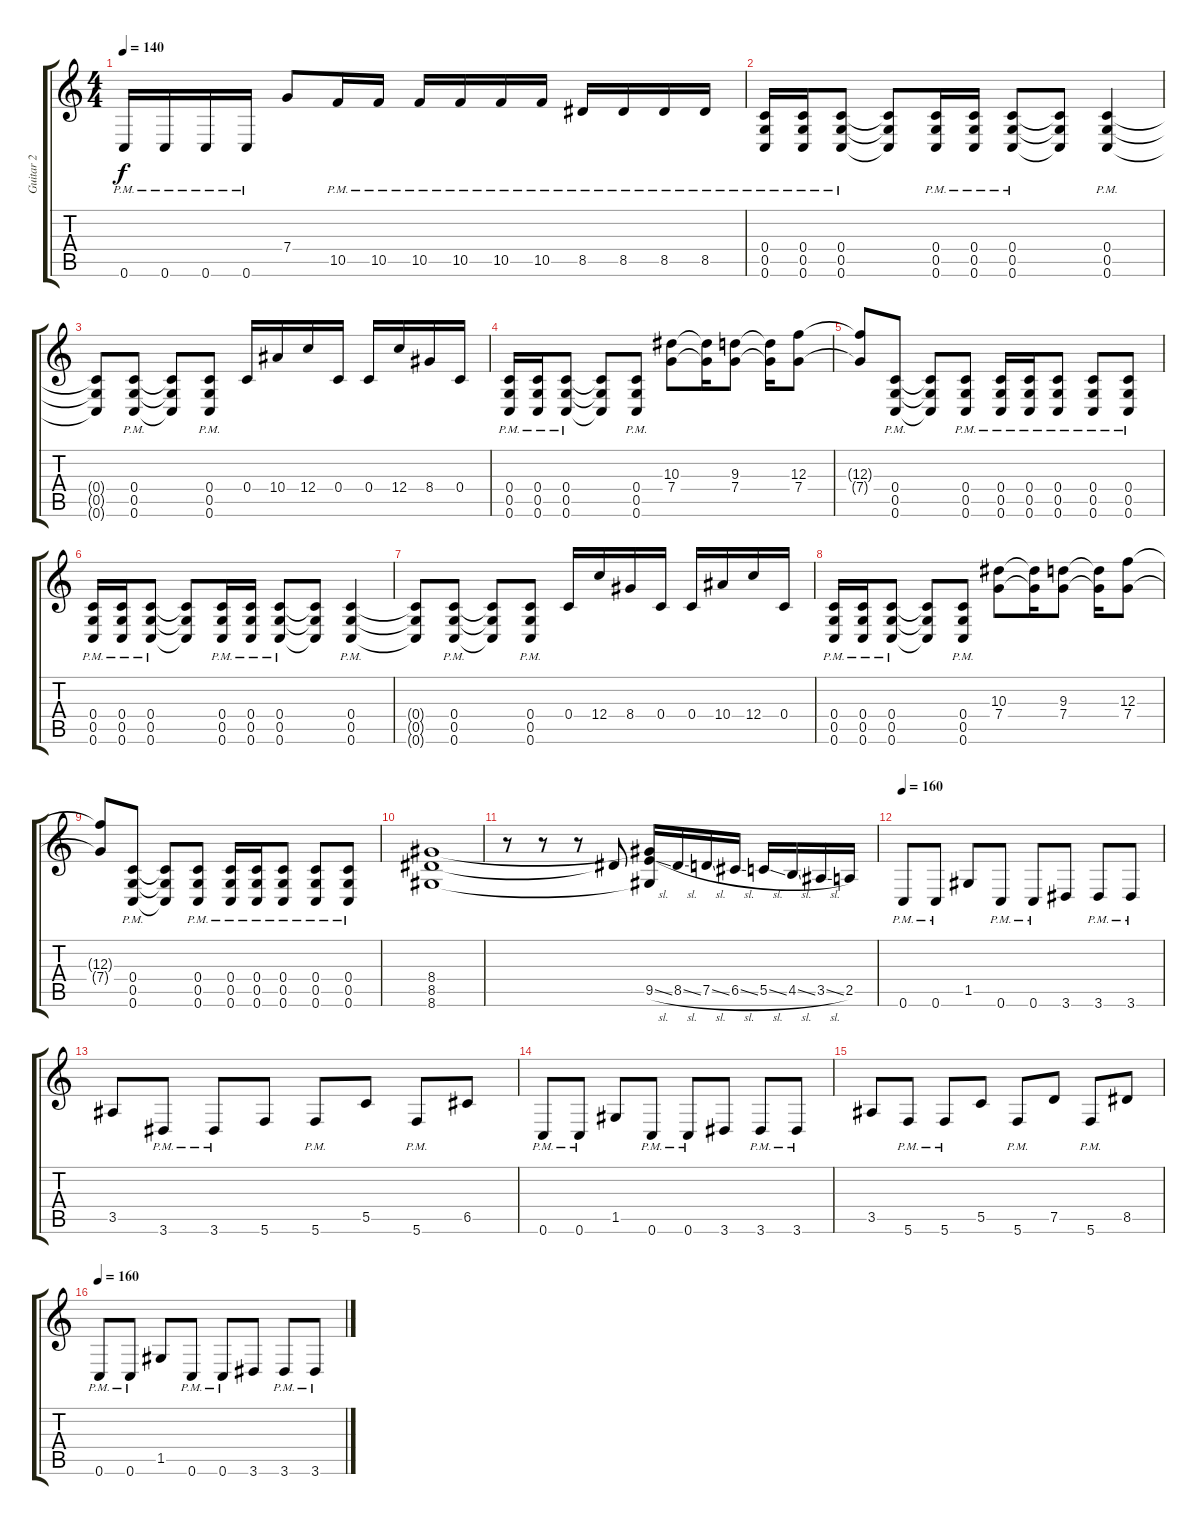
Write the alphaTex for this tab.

\track ("Guitar 2" "Guitar 2") {instrument distortionguitar}
\staff {score tabs}
\tuning (D4 A3 F3 C3 G2 C2) {hide}
\ts (4 4)
\tempo 140
\clef g2
\ks c
0.6{pm}.16{dy f} 0.6{pm}.16 0.6{pm}.16 0.6{pm}.16 7.4.8 10.5{pm}.16 10.5{pm}.16 10.5{pm}.16 10.5{pm}.16 10.5{pm}.16 10.5{pm}.16 8.5{pm}.16 8.5{pm}.16 8.5{pm}.16 8.5{pm}.16 |
(0.4{pm} 0.5{pm} 0.6{pm}).16 (0.4{pm} 0.5{pm} 0.6{pm}).16 (0.4{pm} 0.5{pm} 0.6{pm}).8 (0.4{t} 0.5{t} 0.6{t}).8 (0.4{pm} 0.5{pm} 0.6{pm}).16 (0.4{pm} 0.5{pm} 0.6{pm}).16 (0.4{pm} 0.5{pm} 0.6{pm}).8 (0.4{t} 0.5{t} 0.6{t}).8 (0.4{pm} 0.5{pm} 0.6{pm}).4 |
(0.4{t} 0.5{t} 0.6{t}).8 (0.4{pm} 0.5{pm} 0.6{pm}).8 (0.4{t} 0.5{t} 0.6{t}).8 (0.4{pm} 0.5{pm} 0.6{pm}).8 0.4.16 10.4.16 12.4.16 0.4.16 0.4.16 12.4.16 8.4.16 0.4.16 |
(0.4{pm} 0.5{pm} 0.6{pm}).16 (0.4{pm} 0.5{pm} 0.6{pm}).16 (0.4{pm} 0.5{pm} 0.6{pm}).8 (0.4{t} 0.5{t} 0.6{t}).8 (0.4{pm} 0.5{pm} 0.6{pm}).8 (10.3 7.4).8 (10.3{t} 7.4{t}).16 (9.3 7.4).8 (9.3{t} 7.4{t}).16 (12.3 7.4).8 |
(12.3{t} 7.4{t}).8 (0.4{pm} 0.5{pm} 0.6{pm}).8 (0.4{t} 0.5{t} 0.6{t}).8 (0.4{pm} 0.5{pm} 0.6{pm}).8 (0.4{pm} 0.5{pm} 0.6{pm}).16 (0.4{pm} 0.5{pm} 0.6{pm}).16 (0.4{pm} 0.5{pm} 0.6{pm}).8 (0.4 0.5 0.6{pm}).8 (0.4 0.5 0.6{pm}).8 |
(0.4{pm} 0.5{pm} 0.6{pm}).16 (0.4{pm} 0.5{pm} 0.6{pm}).16 (0.4{pm} 0.5{pm} 0.6{pm}).8 (0.4{t} 0.5{t} 0.6{t}).8 (0.4{pm} 0.5{pm} 0.6{pm}).16 (0.4{pm} 0.5{pm} 0.6{pm}).16 (0.4{pm} 0.5{pm} 0.6{pm}).8 (0.4{t} 0.5{t} 0.6{t}).8 (0.4{pm} 0.5{pm} 0.6{pm}).4 |
(0.4{t} 0.5{t} 0.6{t}).8 (0.4{pm} 0.5{pm} 0.6{pm}).8 (0.4{t} 0.5{t} 0.6{t}).8 (0.4{pm} 0.5{pm} 0.6{pm}).8 0.4.16 12.4.16 8.4.16 0.4.16 0.4.16 10.4.16 12.4.16 0.4.16 |
(0.4{pm} 0.5{pm} 0.6{pm}).16 (0.4{pm} 0.5{pm} 0.6{pm}).16 (0.4{pm} 0.5{pm} 0.6{pm}).8 (0.4{t} 0.5{t} 0.6{t}).8 (0.4{pm} 0.5{pm} 0.6{pm}).8 (10.3 7.4).8 (10.3{t} 7.4{t}).16 (9.3 7.4).8 (9.3{t} 7.4{t}).16 (12.3 7.4).8 |
(12.3{t} 7.4{t}).8 (0.4{pm} 0.5{pm} 0.6{pm}).8 (0.4{t} 0.5{t} 0.6{t}).8 (0.4{pm} 0.5{pm} 0.6{pm}).8 (0.4{pm} 0.5{pm} 0.6{pm}).16 (0.4{pm} 0.5{pm} 0.6{pm}).16 (0.4{pm} 0.5{pm} 0.6{pm}).8 (0.4 0.5 0.6{pm}).8 (0.4 0.5 0.6{pm}).8 |
(8.4 8.5 8.6).1 |
r.8 r.8 r.8 8.5{t}.8 (8.4{t} 9.5{sl} 8.6{t}).16 8.5{sl}.16 7.5{sl}.16 6.5{sl}.16 5.5{sl}.16 4.5{sl}.16 3.5{sl}.16 2.5.16 |
\tempo 160
0.6{pm}.8 0.6{pm}.8 1.5.8 0.6{pm}.8 0.6{pm}.8 3.6.8 3.6{pm}.8 3.6{pm}.8 |
3.5.8 3.6{pm}.8 3.6{pm}.8 5.6.8 5.6{pm}.8 5.5.8 5.6{pm}.8 6.5.8 |
0.6{pm}.8 0.6{pm}.8 1.5.8 0.6{pm}.8 0.6{pm}.8 3.6.8 3.6{pm}.8 3.6{pm}.8 |
3.5.8 5.6{pm}.8 5.6{pm}.8 5.5.8 5.6{pm}.8 7.5.8 5.6{pm}.8 8.5.8 |
\tempo 160
0.6{pm}.8 0.6{pm}.8 1.5.8 0.6{pm}.8 0.6{pm}.8 3.6.8 3.6{pm}.8 3.6{pm}.8
